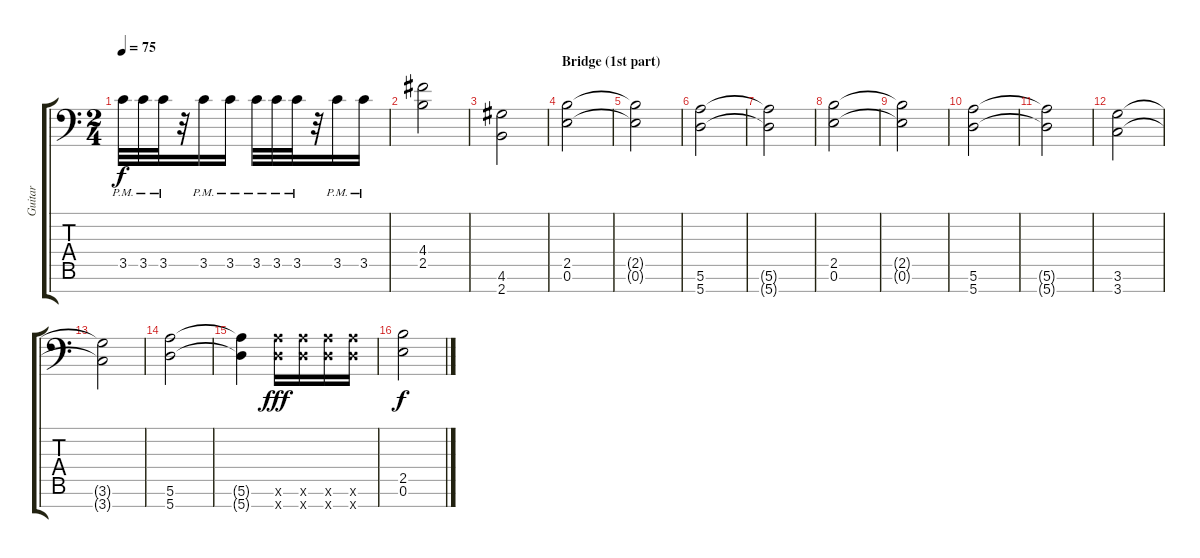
\track ("Guitar" "Guitar") {instrument distortionguitar}
\staff {score tabs}
\tuning (E4 B3 G3 D3 A2 E2 A1) {hide}
\ts (2 4)
\tempo 75
\clef f4
\ks c
3.5{pm}.32{dy f} 3.5{pm}.32 3.5{pm}.32 r.32 3.5{pm}.16 3.5{pm}.16 3.5{pm}.32 3.5{pm}.32 3.5{pm}.32 r.32 3.5{pm}.16 3.5{pm}.16 |
(4.4 2.5).2 |
(4.6 2.7).2 |
\section ("" "Bridge (1st part)")
(2.5 0.6).2 |
(2.5{t} 0.6{t}).2 |
(5.6 5.7).2 |
(5.6{t} 5.7{t}).2 |
(2.5 0.6).2 |
(2.5{t} 0.6{t}).2 |
(5.6 5.7).2 |
(5.6{t} 5.7{t}).2 |
(3.6 3.7).2 |
(3.6{t} 3.7{t}).2 |
(5.6 5.7).2 |
(5.6{t} 5.7{t}).4 (5.6{x} 5.7{x}).16{dy fff} (5.6{x} 5.7{x}).16 (5.6{x} 5.7{x}).16 (5.6{x} 5.7{x}).16 |
(2.5 0.6).2{dy f}
